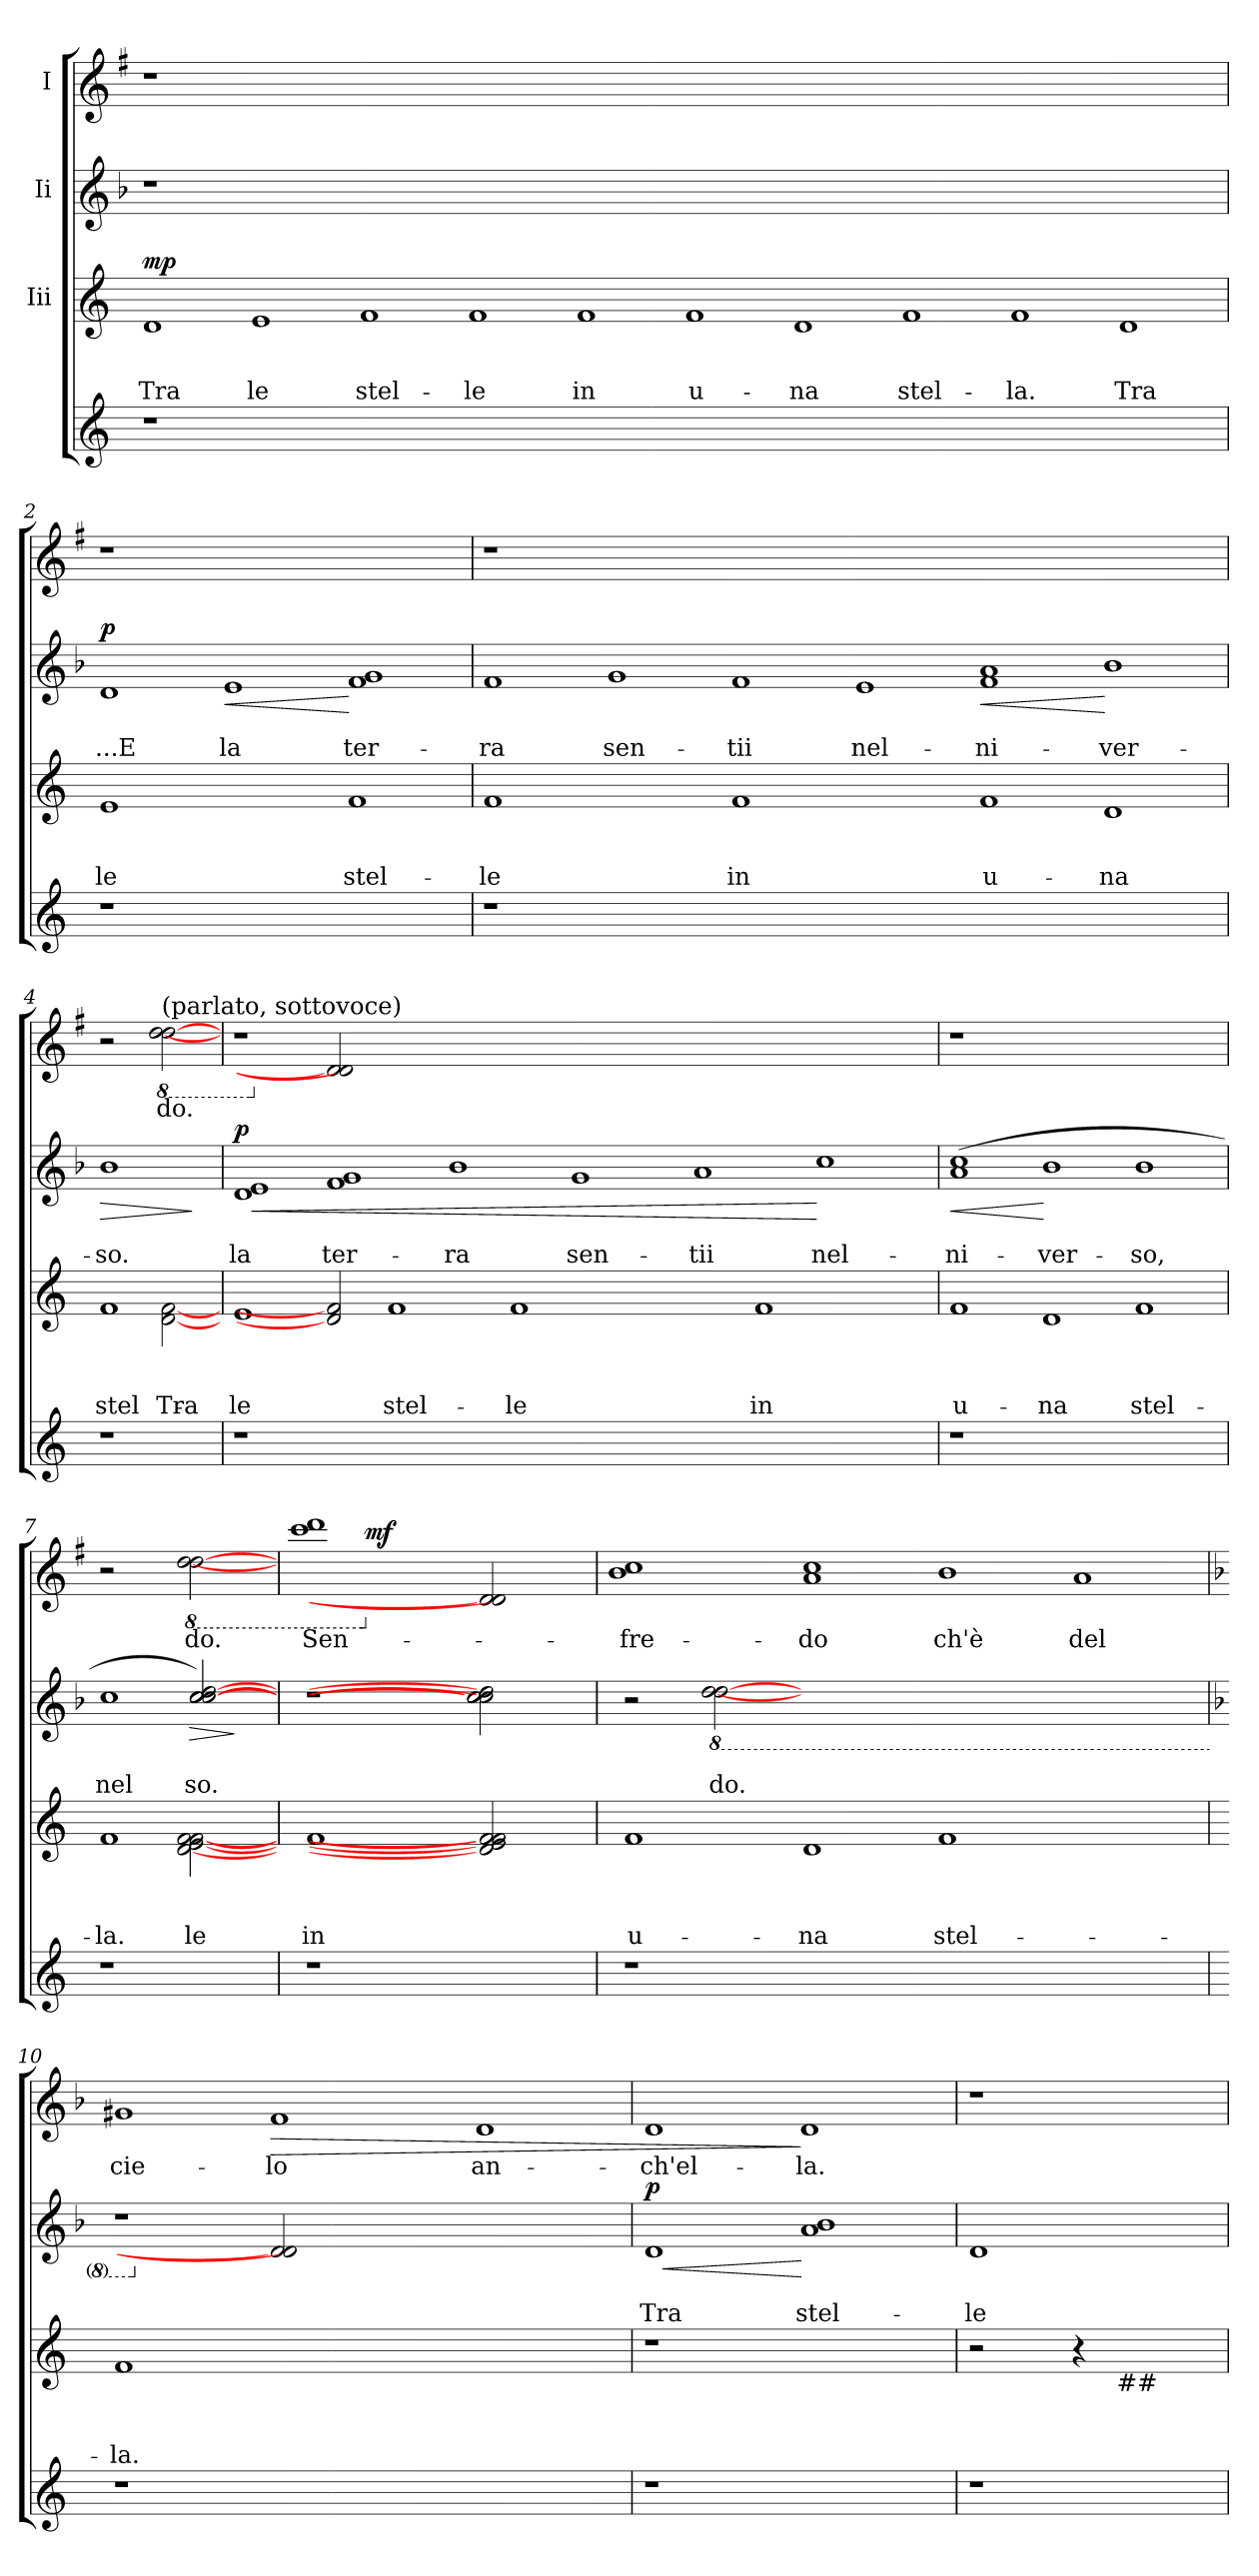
**kern	**kern	**text	**text	**text	**dynam	**kern	**text	**text	**dynam	**kern	**text	**dynam
*part4	*part3	*part3	*part3	*part3	*part3	*part2	*part2	*part2	*part2	*part1	*part1	*part1
*staff4	*staff3	*staff3	*staff3	*staff3	*staff3	*staff2	*staff2	*staff2	*staff2	*staff1	*staff1	*staff1
*	*I"Iii	*	*	*	*	*I"Ii	*	*	*	*I"I	*	*
!!LO:PB:g=z
*clefG2	*clefG2	*	*	*	*	*clefG2	*	*	*	*clefG2	*	*
*ITrd-3c-5	*ITrd-3c-5	*	*	*	*	*	*	*	*	*ITrd1c2	*	*
*k[b-]	*k[b-]	*	*	*	*	*k[b-]	*	*	*	*k[b-]	*	*
*F:	*F:	*	*	*	*	*F:	*	*	*	*F:	*	*
*MM60	*MM60	*	*	*	*	*MM60	*	*	*	*MM60	*	*
=1	=1	=1	=1	=1	=1	=1	=1	=1	=1	=1	=1	=1
!	!	!	!	!LO:LY:b	!LO:DY:a	!	!	!	!	!	!	!
1r	1g	.	.	Tra	mp	1r	.	.	.	1r	.	.
!	!	!	!	!LO:LY:b:rj	!	!	!	!	!	!	!	!
000ryy	1a	.	.	le	.	000ryy	.	.	.	000ryy	.	.
!	!	!	!	!LO:LY:b	!	!	!	!	!	!	!	!
.	1b-	.	.	stel-	.	.	.	.	.	.	.	.
!	!	!	!	!LO:LY:b:rj	!	!	!	!	!	!	!	!
.	1b-	.	.	-le	.	.	.	.	.	.	.	.
!	!	!	!	!LO:LY:b:rj	!	!	!	!	!	!	!	!
.	1b-	.	.	in	.	.	.	.	.	.	.	.
!	!	!	!	!LO:LY:b:rj	!	!	!	!	!	!	!	!
.	1b-	.	.	u-	.	.	.	.	.	.	.	.
!	!	!	!	!LO:LY:b	!	!	!	!	!	!	!	!
.	1g	.	.	-na	.	.	.	.	.	.	.	.
!	!	!	!	!LO:LY:b	!	!	!	!	!	!	!	!
.	1b-	.	.	stel-	.	.	.	.	.	.	.	.
!	!	!	!	!LO:LY:b	!	!	!	!	!	!	!	!
.	1b-	.	.	-la.	.	.	.	.	.	.	.	.
!	!	!	!	!LO:LY:b	!	!	!	!	!	!	!	!
1ryy	1g	.	.	Tra	.	1ryy	.	.	.	1ryy	.	.
=2	=2	=2	=2	=2	=2	=2	=2	=2	=2	=2	=2	=2
!	!	!	!	!LO:LY:b:rj	!	!	!	!LO:LY:b	!LO:DY:a	!	!	!
1r	1a	.	.	le	.	1d	.	...E	p	1r	.	.
!	!	!	!	!	!	!	!	!LO:LY:b	!LO:HP:b	!	!	!
0ryy	1ryy	.	.	.	.	1e	.	la	<	0ryy	.	.
!	!	!	!	!LO:LY:b	!	!	!	!LO:LY:b	!	!	!	!
.	1b-	.	.	stel-	.	1f 1g	.	ter-	[	.	.	.
!!LO:LB:g=z
=3	=3	=3	=3	=3	=3	=3	=3	=3	=3	=3	=3	=3
!	!	!	!	!LO:LY:b:rj	!	!	!	!LO:LY:b	!	!	!	!
1r	1b-	.	.	-le	.	1f	.	-ra	.	1r	.	.
!	!	!	!	!	!	!	!	!LO:LY:b	!	!	!	!
00ryy	1ryy	.	.	.	.	1g	.	sen-	.	00ryy	.	.
!	!	!	!	!LO:LY:b:rj	!	!	!	!LO:LY:b	!	!	!	!
.	1b-	.	.	in	.	1f	.	-tii	.	.	.	.
!	!	!	!	!	!	!	!	!LO:LY:b	!	!	!	!
.	1ryy	.	.	.	.	1e	.	nel-	.	.	.	.
!	!	!	!	!LO:LY:b:rj	!	!	!	!LO:LY:b	!LO:HP:b	!	!	!
.	1b-	.	.	u-	.	1f 1a	.	-ni-	<	.	.	.
!	!	!	!	!LO:LY:b	!	!	!	!LO:LY:b	!	!	!	!
1ryy	1g	.	.	-na	.	1b-	.	-ver-	[	1ryy	.	.
=4	=4	=4	=4	=4	=4	=4	=4	=4	=4	=4	=4	=4
!	!	!	!	!LO:LY:b	!	!	!	!LO:LY:b	!LO:HP:b	!	!	!
*	*^	*	*	*	*	*	*	*	*	*	*	*
1r	1b-	2ryy	.	.	stel-	.	1b-	.	-so.	>	2r	.	.
!	!	!	!	!	!LO:LY:b	!	!	!	!	!	!	!	!
*	*	*	*	*	*	*	*	*	*	*	*8ba	*	*
!	!	!	!	!	!	!	!	!	!	!	!LO:TX:a:t=(parlato, sottovoce)	!	!
!	!	!	!	!	!	!	!	!	!	!	!	!LO:LY:b	!
.	.	[2g [2b-	.	.	Tra	.	.	.	.	.	[2c [2c	-do.	.
*	*v	*v	*	*	*	*	*	*	*	*	*	*	*
.	.	.	.	.	.	.	.	.	]	.	.	.
=5	=5	=5	=5	=5	=5	=5	=5	=5	=5	=5	=5	=5
!	!	!	!	!LO:LY:b:rj	!	!	!	!LO:LY:b	!LO:HP:b	!	!	!
!	!	!	!	!	!	!	!	!	!LO:DY:n=1:a	!	!	!
1r	1a	.	.	le	.	1d 1e	.	la	< p	1r	.	.
!	!	!	!	!	!	!	!	!LO:LY:b	!	!	!	!
*	*	*	*	*	*	*	*	*	*	*X8ba	*	*
00ryy	2g] 2b-]	.	.	.	.	1f 1g	.	ter-	.	2c] 2c]	.	.
!	!	!	!	!LO:LY:b	!	!	!	!	!	!	!	!
.	1b-	.	.	stel-	.	.	.	.	.	00ryy	.	.
!	!	!	!	!	!	!	!	!LO:LY:b	!	!	!	!
.	.	.	.	.	.	1b-	.	-ra	.	.	.	.
!	!	!	!	!LO:LY:b:rj	!	!	!	!	!	!	!	!
.	1b-	.	.	-le	.	.	.	.	.	.	.	.
!	!	!	!	!	!	!	!	!LO:LY:b	!	!	!	!
.	.	.	.	.	.	1g	.	sen-	.	.	.	.
.	1ryy	.	.	.	.	.	.	.	.	.	.	.
!	!	!	!	!	!	!	!	!LO:LY:b	!	!	!	!
.	.	.	.	.	.	1a	.	-tii	.	.	.	.
!	!	!	!	!LO:LY:b:rj	!	!	!	!	!	!	!	!
.	1b-	.	.	in	.	.	.	.	.	.	.	.
!	!	!	!	!	!	!	!	!LO:LY:b	!	!	!	!
1ryy	.	.	.	.	.	1cc	.	nel-	[	.	.	.
.	2ryy	.	.	.	.	.	.	.	.	2ryy	.	.
!!LO:LB:g=z
=6	=6	=6	=6	=6	=6	=6	=6	=6	=6	=6	=6	=6
!	!	!	!	!LO:LY:b:rj	!	!	!	!LO:LY:b	!LO:HP:b	!	!	!
1r	1b-	.	.	u-	.	(>1a 1cc	.	-ni-	<	1r	.	.
!	!	!	!	!LO:LY:b	!	!	!	!LO:LY:b	!	!	!	!
0ryy	1g	.	.	-na	.	1b-	.	-ver-	[	0ryy	.	.
!	!	!	!	!LO:LY:b	!	!	!	!LO:LY:b	!	!	!	!
.	1b-	.	.	stel-	.	1b-	.	-so,	.	.	.	.
=7	=7	=7	=7	=7	=7	=7	=7	=7	=7	=7	=7	=7
!	!	!	!	!LO:LY:b	!	!	!	!LO:LY:b	!	!	!	!
*	*^	*	*	*	*	*^	*	*	*	*	*	*
1r	1b-	2ryy	.	.	-la.	.	2ryy	1cc	.	nel-	.	2r	.	.
!	!	!	!	!	!LO:LY:b	!	!	!	!	!LO:LY:b	!LO:HP:b	!	!	!
*	*	*	*	*	*	*	*	*	*	*	*	*8ba	*	*
!	!	!	!	!	!	!	!	!	!	!	!	!	!LO:LY:b	!
.	.	[2g [2a [2b- [2b-	.	.	-le	.	[2cc [2cc [2cc [2dd)	.	.	-so.	>	[2c [2c	-do.	.
*	*v	*v	*	*	*	*	*	*	*	*	*	*	*	*
*	*	*	*	*	*	*v	*v	*	*	*	*	*	*
.	.	.	.	.	.	.	.	.	]	.	.	.
=8	=8	=8	=8	=8	=8	=8	=8	=8	=8	=8	=8	=8
!	!	!	!	!LO:LY:b:rj	!	!	!	!	!	!	!LO:LY:b	!
*	*	*	*	*	*	*	*	*	*	*^	*	*
1r	1b-	.	.	in	.	1r	.	.	.	1b- 1cc	4ryy	Sen-	.
!	!	!	!	!	!	!	!	!	!	!	!	!	!LO:DY:a
.	.	.	.	.	.	.	.	.	.	.	1ryy	.	mf
*	*	*	*	*	*	*	*	*	*	*X8ba	*	*	*
2ryy	2g] 2a] 2b-] 2b-]	.	.	.	.	2cc] 2cc] 2cc] 2dd]	.	.	.	2c] 2c]	.	.	.
.	.	.	.	.	.	.	.	.	.	.	4ryy	.	.
=9	=9	=9	=9	=9	=9	=9	=9	=9	=9	=9	=9	=9	=9
!	!	!	!	!LO:LY:b:rj	!	!	!	!	!	!	!	!LO:LY:b	!
*	*	*	*	*	*	*	*	*	*	*v	*v	*	*
1r	1b-	.	.	u-	.	2r	.	.	.	1a 1b-	fre-	.
*	*	*	*	*	*	*8ba	*	*	*	*	*	*
!	!	!	!	!	!	!	!	!LO:LY:b	!	!	!	!
.	.	.	.	.	.	[2d [2d	.	-do.	.	.	.	.
!	!	!	!	!LO:LY:b	!	!	!	!	!	!	!LO:LY:b	!
0.ryy	1g	.	.	-na	.	0.ryy	.	.	.	1g 1b-	-do	.
!	!	!	!	!LO:LY:b	!	!	!	!	!	!	!LO:LY:b	!
.	1b-	.	.	stel-	.	.	.	.	.	1a	ch'è	.
!	!	!	!	!	!	!	!	!	!	!	!LO:LY:b	!
.	1ryy	.	.	.	.	.	.	.	.	1g	del	.
!!LO:PB:g=z
=10	=10	=10	=10	=10	=10	=10	=10	=10	=10	=10	=10	=10
*	*	*	*	*	*	*	*	*	*	*k[b-e-a-]	*	*
*	*	*	*	*	*	*	*	*	*	*E-:	*	*
!	!	!	!	!LO:LY:b	!	!	!	!	!	!	!LO:LY:b	!
1r	1b-	.	.	-la.	.	1r	.	.	.	1f#X	cie-	.
*	*	*	*	*	*	*X8ba	*	*	*	*	*	*
!	!	!	!	!	!	!	!	!	!	!	!LO:LY:b	!LO:HP:b
0ryy	0ryy	.	.	.	.	2d] 2d]	.	.	.	1e-	-lo	>
.	.	.	.	.	.	1.ryy	.	.	.	.	.	.
!	!	!	!	!	!	!	!	!	!	!	!LO:LY:b	!
.	.	.	.	.	.	.	.	.	.	1c	an-	.
=11	=11	=11	=11	=11	=11	=11	=11	=11	=11	=11	=11	=11
!	!	!	!	!	!	!	!	!LO:LY:b	!LO:HP:b	!	!LO:LY:b	!
!	!	!	!	!	!	!	!	!	!LO:DY:n=1:a	!	!	!
1r	1r	.	.	.	.	1d	.	Tra	< p	1c	-ch'el-	.
!	!	!	!	!	!	!	!	!LO:LY:b:rj	!	!	!LO:LY:b	!
1ryy	1ryy	.	.	.	.	1a 1b-	.	stel-	[	1c	-la.	]
=12	=12	=12	=12	=12	=12	=12	=12	=12	=12	=12	=12	=12
!	!	!	!	!	!	!	!	!LO:LY:b:rj	!	!	!	!
*	*^	*	*	*	*	*	*	*	*	*	*	*
1r	2r	2ryy	.	.	.	.	1d	.	-le	.	1r	.	.
.	4ra	8ryy	.	.	.	.	.	.	.	.	.	.	.
!	!	!LO:TX:b:t=##	!	!	!	!	!	!	!	!	!	!	!
.	.	4.ryy	.	.	.	.	.	.	.	.	.	.	.
.	4ryy	.	.	.	.	.	.	.	.	.	.	.	.
*	*v	*v	*	*	*	*	*	*	*	*	*	*	*
=	=	=	=	=	=	=	=	=	=	=	=	=
*-	*-	*-	*-	*-	*-	*-	*-	*-	*-	*-	*-	*-
